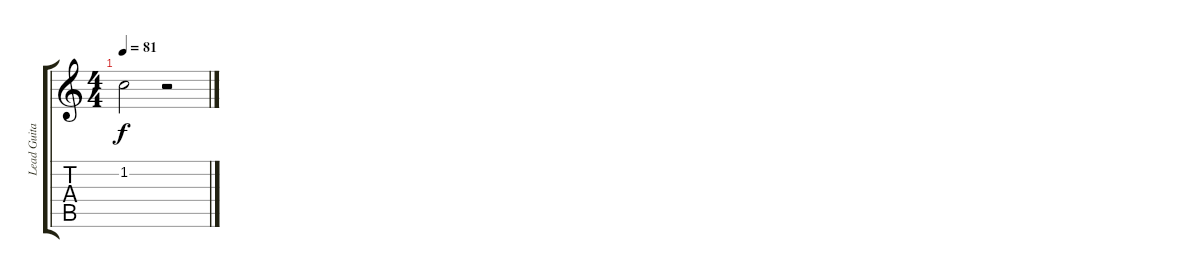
\track ("Lead Guitar" "Lead Guita") {instrument acousticguitarnylon}
\staff {score tabs}
\tuning (E4 B3 G3 D3 A2 E2) {hide}
\ts (4 4)
\tempo 81
\clef g2
\ks c
1.2{t}.2{dy f} r.2
